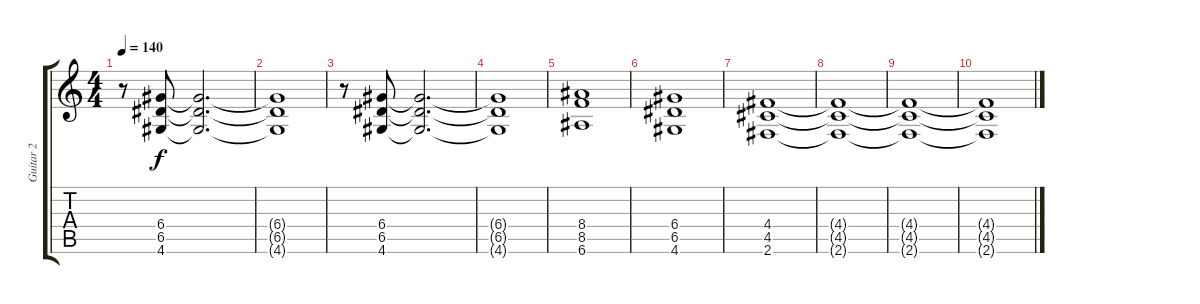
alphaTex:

\track ("Guitar 2" "Guitar 2") {instrument distortionguitar}
\staff {score tabs}
\tuning (E4 B3 G3 D3 A2 E2) {hide}
\ts (4 4)
\tempo 140
\clef g2
\ks c
r.8{dy f} (6.4 6.5 4.6).8 (6.4{t} 6.5{t} 4.6{t}).2{d} |
(6.4{t} 6.5{t} 4.6{t}).1 |
r.8 (6.4 6.5 4.6).8 (6.4{t} 6.5{t} 4.6{t}).2{d} |
(6.4{t} 6.5{t} 4.6{t}).1 |
(8.4 8.5 6.6).1 |
(6.4 6.5 4.6).1 |
(4.4 4.5 2.6).1 |
(4.4{t} 4.5{t} 2.6{t}).1 |
(4.4{t} 4.5{t} 2.6{t}).1 |
(4.4{t} 4.5{t} 2.6{t}).1
